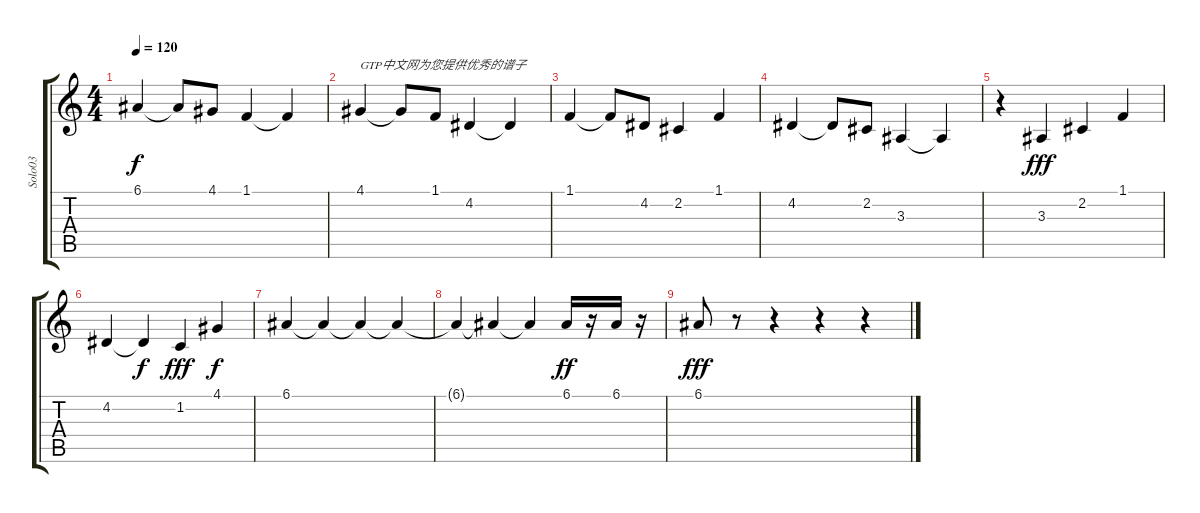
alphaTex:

\track ("Solo03" "Solo03") {instrument voiceoohs}
\staff {score tabs}
\tuning (E4 B3 G3 D3 A2 E2) {hide}
\ts (4 4)
\tempo 120
\clef g2
\ks c
6.1.4{dy f} 6.1{t}.8 4.1.8 1.1.4 1.1{t}.4 |
4.1.4{txt "GTP中文网为您提供优秀的谱子"} 4.1{t}.8 1.1.8 4.2.4 4.2{t}.4 |
1.1.4 1.1{t}.8 4.2.8 2.2.4 1.1.4 |
4.2.4 4.2{t}.8 2.2.8 3.3.4 3.3{t}.4 |
r.4 3.3.4{dy fff} 2.2.4 1.1.4 |
4.2.4 4.2{t}.4{dy f} 1.2.4{dy fff} 4.1.4{dy f} |
6.1.4 6.1{t}.4 6.1{t}.4 6.1{t}.4 |
6.1{t}.4 6.1{t}.4 6.1{t}.4 6.1.16{dy ff} r.16 6.1.16 r.16 |
6.1.8{dy fff} r.8 r.4 r.4 r.4
